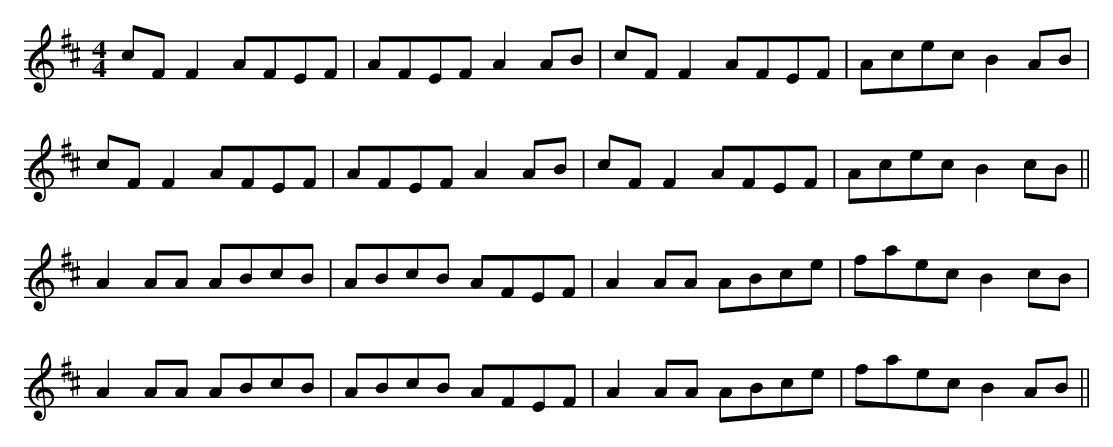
X:1
M:4/4
K:D
cF F2 AFEF|AFEF A2 AB|cF F2 AFEF|Acec B2 AB|
cF F2 AFEF|AFEF A2 AB|cF F2 AFEF|Acec B2 cB||
A2 AA ABcB|ABcB AFEF|A2 AA ABce|faec B2 cB|
A2 AA ABcB|ABcB AFEF|A2 AA ABce|faec B2 AB||
